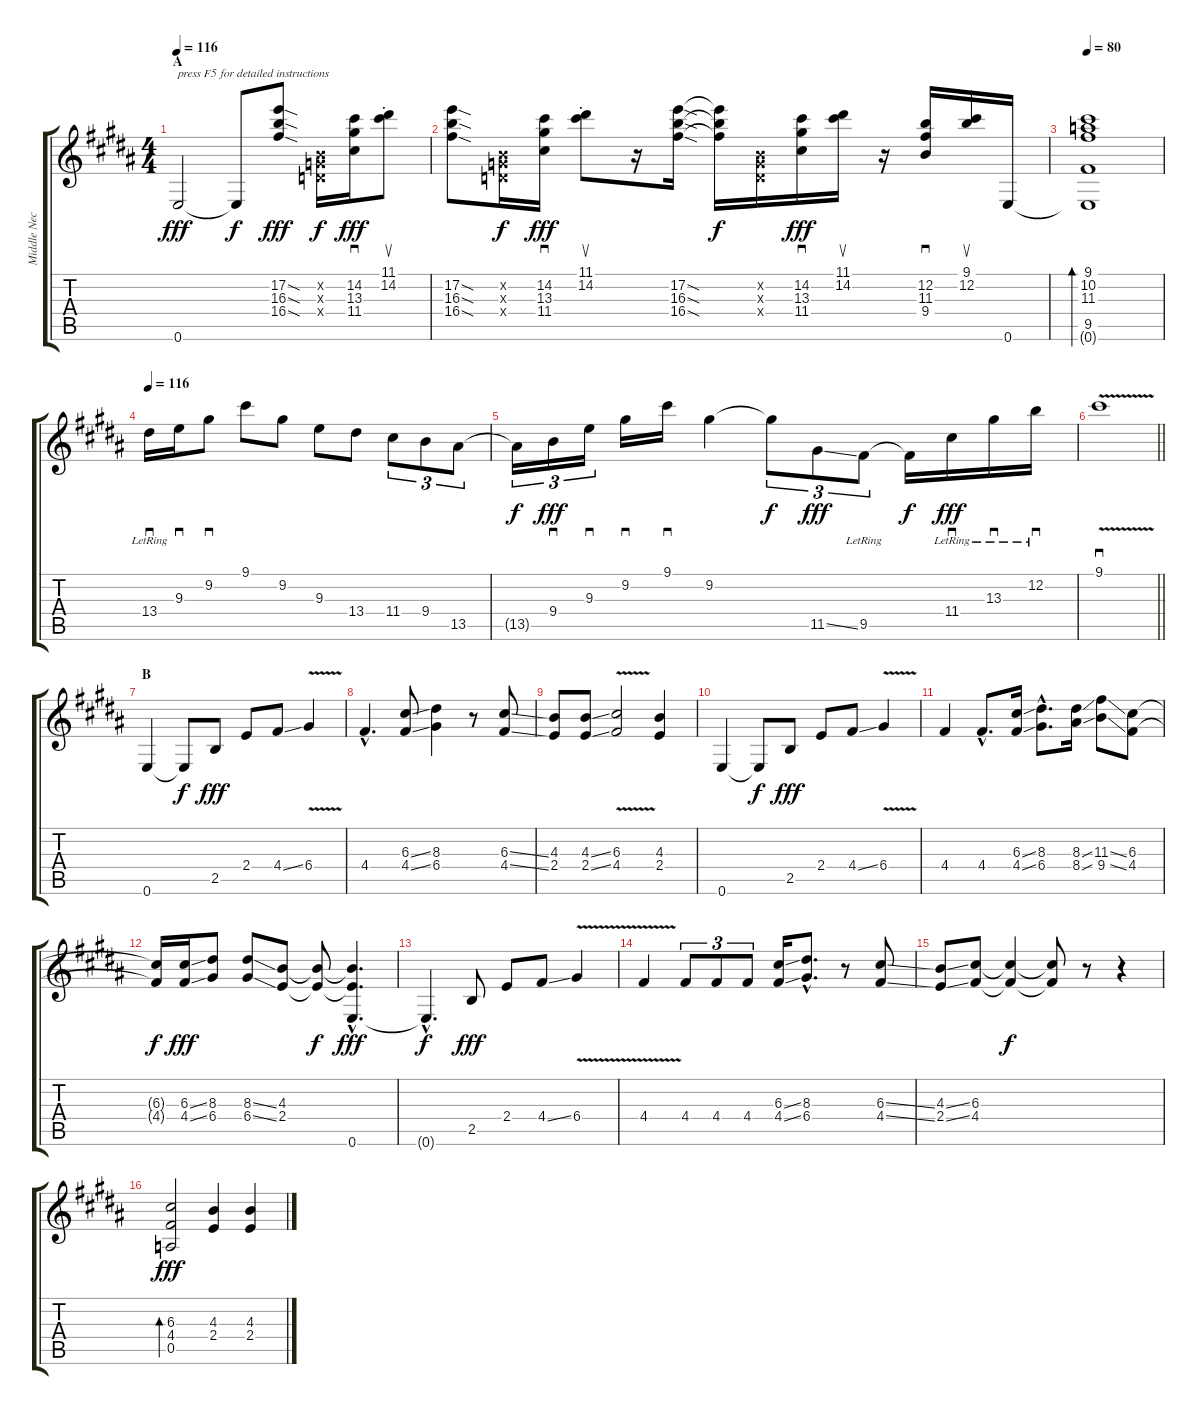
\track ("Middle Neck" "Middle Nec") {instrument overdrivenguitar}
\staff {score tabs}
\tuning (E4 B3 G3 D3 A2 E2) {hide}
\ts (4 4)
\section ("" "A")
\tempo 116
\clef g2
\ks b
0.6.2{txt "press F5 for detailed instructions" dy fff instrument overdrivenguitar} 0.6{t}.8{dy f} (17.2{sod} 16.3{sod} 16.4{sod}).8{dy fff} (0.2{x} 0.3{x} 0.4{x}).16{dy f} (14.2 13.3 11.4).16{sd dy fff} (11.1{st} 14.2{st}).8{su} |
(17.2{sod} 16.3{sod} 16.4{sod}).8 (0.2{x} 0.3{x} 0.4{x}).16{dy f} (14.2 13.3 11.4).16{sd dy fff} (11.1{st} 14.2{st}).8{su} r.16 (17.2{sod} 16.3{sod} 16.4{sod}).16 (17.2{t} 16.3{t} 16.4{t}).16{dy f} (0.2{x} 0.3{x} 0.4{x}).16 (14.2 13.3 11.4).16{sd dy fff} (11.1 14.2).16{su} r.16 (12.2 11.3 9.4).16{sd} (9.1 12.2).16{su} 0.6.16 |
\tempo 80
(9.1 10.2 11.3 9.5 0.6{t}).1{bd 240} |
\tempo 116
13.4{lr}.16{sd} 9.3.16{sd} 9.2.8{sd} 9.1.8 9.2.8 9.3.8 13.4.8 11.4.8{tu (3 2)} 9.4.8{tu (3 2)} 13.5.8{tu (3 2)} |
13.5{t}.16{tu (3 2) dy f} 9.4.16{sd tu (3 2) dy fff} 9.3.16{sd tu (3 2)} 9.2.16{sd} 9.1.16{sd} 9.2.4 9.2{t}.8{tu (3 2) dy f} 11.5{ss}.8{tu (3 2) dy fff} 9.5{lr}.8{tu (3 2)} 9.5{t}.16{dy f} 11.4{lr}.16{sd dy fff} 13.3{lr}.16{sd} 12.2{lr}.16{sd} |
\barLineRight lightlight
9.1{v}.1{sd} |
\section ("" "B")
0.6.4 0.6{t}.8{dy f} 2.5.8{dy fff} 2.4.8 4.4{ss}.8 6.4{v}.4 |
4.4{hac}.4{d} (6.3{ss} 4.4{ss}).8 (8.3 6.4).4 r.8 (6.3{ss} 4.4{ss}).8 |
(4.3 2.4).8 (4.3{ss} 2.4{ss}).8 (6.3{v} 4.4{v}).2 (4.3 2.4).4 |
0.6.4 0.6{t}.8{dy f} 2.5.8{dy fff} 2.4.8 4.4{ss}.8 6.4{v}.4 |
4.4.4 4.4{hac}.8{d} (6.3{ss} 4.4{ss}).16 (8.3{hac} 6.4{hac}).8{d} (8.3{ss} 8.4{ss}).16 (11.3{ss} 9.4{ss}).8 (6.3 4.4).8 |
(6.3{t} 4.4{t}).16{dy f} (6.3{ss} 4.4{ss}).16{dy fff} (8.3 6.4).8 (8.3{ss} 6.4{ss}).8 (4.3 2.4).8 (4.3{t} 2.4{t}).8{dy f} (4.3{hac t} 2.4{hac t} 0.6{hac}).4{d dy fff} |
0.6{hac t}.4{d dy f} 2.5.8{dy fff} 2.4.8 4.4{ss}.8 6.4{v}.4 |
4.4{v}.4 4.4.8{tu (3 2)} 4.4.8{tu (3 2)} 4.4.8{tu (3 2)} (6.3{ss} 4.4{ss}).16 (8.3{hac} 6.4{hac}).8{d} r.8 (6.3{ss} 4.4{ss}).8 |
(4.3{ss} 2.4{ss}).8 (6.3 4.4).8 (6.3{t} 4.4{t}).4{dy f} (6.3{t} 4.4{t}).8 r.8 r.4 |
(6.3 4.4 0.5).2{bd 240 dy fff} (4.3 2.4).4 (4.3 2.4).4
